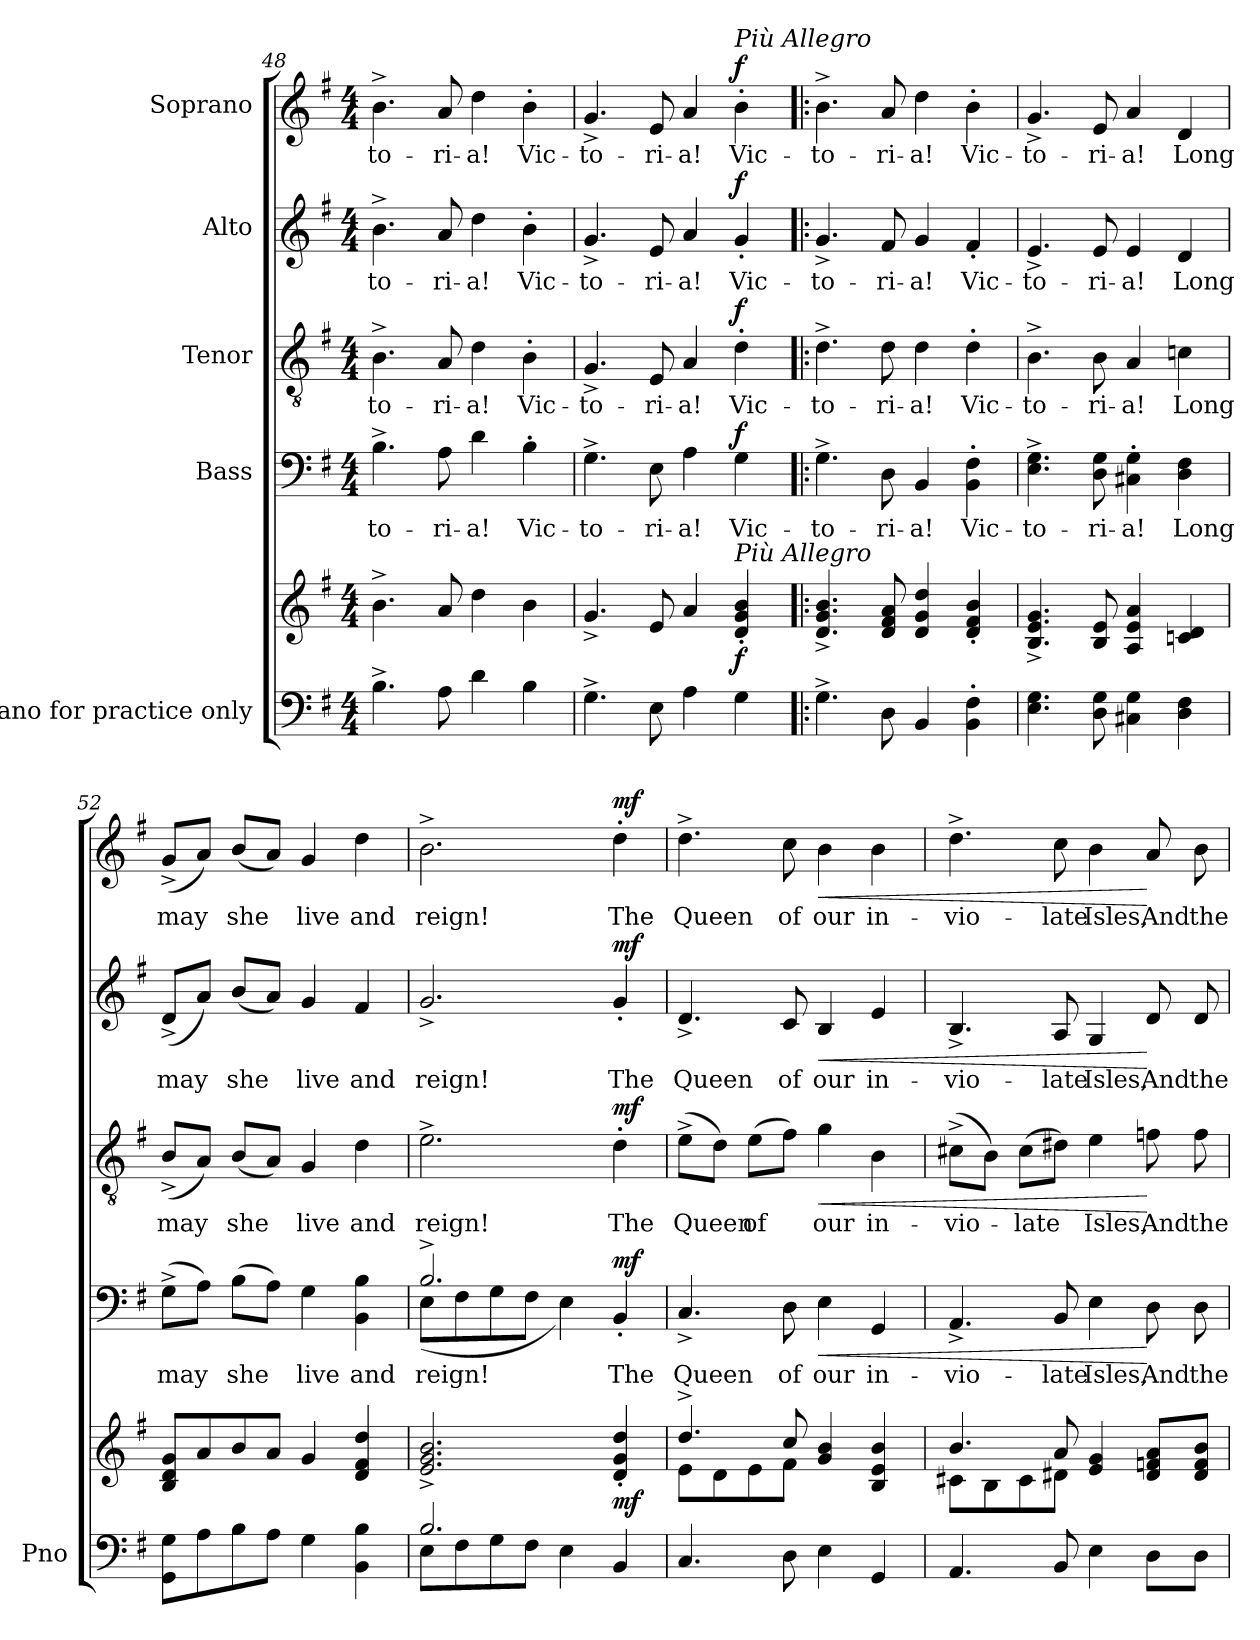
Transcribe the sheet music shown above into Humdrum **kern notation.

**kern	**kern	**dynam	**kern	**text	**dynam	**kern	**text	**dynam	**kern	**text	**dynam	**kern	**text	**dynam
*part5	*part5	*part5	*part4	*part4	*part4	*part3	*part3	*part3	*part2	*part2	*part2	*part1	*part1	*part1
*staff6	*staff5	*staff5/6	*staff4	*staff4	*staff4	*staff3	*staff3	*staff3	*staff2	*staff2	*staff2	*staff1	*staff1	*staff1
*I"Piano for practice only	*	*	*I"Bass	*	*	*I"Tenor	*	*	*I"Alto	*	*	*I"Soprano	*	*
*I'Pno	*	*	*	*	*	*	*	*	*	*	*	*	*	*
*clefF4	*clefG2	*	*clefF4	*	*	*clefGv2	*	*	*clefG2	*	*	*clefG2	*	*
*k[f#]	*k[f#]	*	*k[f#]	*	*	*k[f#]	*	*	*k[f#]	*	*	*k[f#]	*	*
*M4/4	*M4/4	*	*M4/4	*	*	*M4/4	*	*	*M4/4	*	*	*M4/4	*	*
=48	=48	=48	=48	=48	=48	=48	=48	=48	=48	=48	=48	=48	=48	=48
4.B^\	4.b^\	.	4.B^\	-to-	.	4.B^\	-to-	.	4.b^\	-to-	.	4.b^\	-to-	.
8A\	8a/	.	8A\	-ri-	.	8A/	-ri-	.	8a/	-ri-	.	8a/	-ri-	.
4d\	4dd\	.	4d\	-a!	.	4d\	-a!	.	4dd\	-a!	.	4dd\	-a!	.
4B\	4b\	.	4B'\	Vic-	.	4B'\	Vic-	.	4b'\	Vic-	.	4b'\	Vic-	.
=49	=49	=49	=49	=49	=49	=49	=49	=49	=49	=49	=49	=49	=49	=49
4.G^\	4.g^/	.	4.G^\	-to-	.	4.G^/	-to-	.	4.g^/	-to-	.	4.g^/	-to-	.
8E\	8e/	.	8E\	-ri-	.	8E/	-ri-	.	8e/	-ri-	.	8e/	-ri-	.
4A\	4a/	.	4A\	-a!	.	4A/	-a!	.	4a/	-a!	.	4a/	a!	.
!	!	!	!	!	!	!	!	!	!	!	!	!LO:TX:i:t=Più Allegro	!	!
!	!LO:TX:i:t=Più Allegro	!	!	!	!	!	!	!	!	!	!	!	!	!
!	!	!LO:DY:b	!	!	!LO:DY:a	!	!	!LO:DY:a	!	!	!LO:DY:a	!	!	!LO:DY:a
4G\	4d/' 4g/' 4b/'	f	4G\	Vic-	f	4d'\	Vic-	f	4g'/	Vic-	f	4b'\	Vic-	f
=50!|:	=50!|:	=50!|:	=50!|:	=50!|:	=50!|:	=50!|:	=50!|:	=50!|:	=50!|:	=50!|:	=50!|:	=50!|:	=50!|:	=50!|:
4.G^\	4.d/^> 4.g/^> 4.b/^>	.	4.G^\	-to-	.	4.d^\	-to-	.	4.g^>/	-to-	.	4.b^\	-to-	.
8D\	8d/ 8f#/ 8a/	.	8D\	-ri-	.	8d\	-ri-	.	8f#/	-ri-	.	8a/	-ri-	.
4BB/	4d/ 4g/ 4dd/	.	4BB/	-a!	.	4d\	-a!	.	4g/	-a!	.	4dd\	-a!	.
4BB\' 4F#\'	4d/' 4f#/' 4b/'	.	4BB\' 4F#\'	Vic-	.	4d'\	Vic-	.	4f#'/	Vic-	.	4b'\	Vic-	.
=51	=51	=51	=51	=51	=51	=51	=51	=51	=51	=51	=51	=51	=51	=51
4.E\ 4.G\	4.B/^> 4.e/^> 4.g/^>	.	4.E\^ 4.G\^	-to-	.	4.B^\	-to-	.	4.e^>/	-to-	.	4.g^>/	-to-	.
8D\ 8G\	8B/ 8e/	.	8D\ 8G\	-ri-	.	8B\	-ri-	.	8e/	-ri-	.	8e/	-ri-	.
4C#X\ 4G\	4A/ 4e/ 4a/	.	4C#X\' 4G\'	-a!	.	4A/	-a!	.	4e/	-a!	.	4a/	-a!	.
4D\ 4F#\	4cn/ 4d/	.	4D\ 4F#\	Long	.	4cn\	Long	.	4d/	Long	.	4d/	Long	.
=52	=52	=52	=52	=52	=52	=52	=52	=52	=52	=52	=52	=52	=52	=52
8GG\ 8G\L	8B/ 8d/ 8g/L	.	(8G^\L	may	.	(8B^>/L	may	.	(8d^>/L	may	.	(8g^/L	may	.
8A\	8a/	.	8A\J)	.	.	8A/J)	.	.	8a/J)	.	.	8a/J)	.	.
8B\	8b/	.	(8B\L	she	.	(8B/L	she	.	(8b/L	she	.	(8b/L	she	.
8A\J	8a/J	.	8A\J)	.	.	8A/J)	.	.	8a/J)	.	.	8a/J)	.	.
4G\	4g/	.	4G\	live	.	4G/	live	.	4g/	live	.	4g/	live	.
4BB\ 4B\	4d/ 4f#/ 4dd/	.	4BB\ 4B\	and	.	4d\	and	.	4f#/	and	.	4dd\	and	.
=53	=53	=53	=53	=53	=53	=53	=53	=53	=53	=53	=53	=53	=53	=53
*^	*	*	*^	*	*	*	*	*	*	*	*	*	*	*
2.B/	8E\L	2.e/^> 2.g/^> 2.b/^>	.	2.B^/	(8E\L	reign!	.	2.e^\	reign!	.	2.g^>/	reign!	.	2.b^\	reign!	.
.	8F#\	.	.	.	8F#\	.	.	.	.	.	.	.	.	.	.	.
.	8G\	.	.	.	8G\	.	.	.	.	.	.	.	.	.	.	.
.	8F#\J	.	.	.	8F#\J	.	.	.	.	.	.	.	.	.	.	.
.	4E\	.	.	.	4E\)	.	.	.	.	.	.	.	.	.	.	.
!	!	!	!LO:DY:b	!	!	!	!LO:DY:a	!	!	!LO:DY:a	!	!	!LO:DY:a	!	!	!LO:DY:a
4BB/	4ryy	4d/' 4g/' 4dd/'	mf	4BB'/	4ryy	The	mf	4d'\	The	mf	4g'/	The	mf	4dd'\	The	mf
*v	*v	*	*	*v	*v	*	*	*	*	*	*	*	*	*	*	*
=54	=54	=54	=54	=54	=54	=54	=54	=54	=54	=54	=54	=54	=54	=54
*	*^	*	*	*	*	*	*	*	*	*	*	*	*	*
4.C/	4.dd^/	8e\L	.	4.C^>/	Queen	.	(8e^\L	Queen	.	4.d^>/	Queen	.	4.dd^\	Queen	.
.	.	8d\	.	.	.	.	8d\J)	.	.	.	.	.	.	.	.
.	.	8e\	.	.	.	.	(8e\L	of	.	.	.	.	.	.	.
8D\	8cc/	8f#\J	.	8D\	of	.	8f#\J)	.	.	8c/	of	.	8cc\	of	.
!	!	!	!	!	!	!LO:HP:b	!	!	!LO:HP:b	!	!	!LO:HP:b	!	!	!LO:HP:b
4E\	4g/ 4b/	2ryy	.	4E\	our	<	4g\	our	<	4B/	our	<	4b\	our	<
4GG/	4B/ 4e/ 4b/	.	.	4GG/	in-	.	4B\	in-	.	4e/	in-	.	4b\	in-	.
=55	=55	=55	=55	=55	=55	=55	=55	=55	=55	=55	=55	=55	=55	=55	=55
4.AA/	4.b/	8c#X\L	.	4.AA^>/	-vio-	.	(8c#X^\L	-vio-	.	4.B^>/	-vio-	.	4.dd^\	-vio-	.
.	.	8B\	.	.	.	.	8B\J)	.	.	.	.	.	.	.	.
.	.	8c#\	.	.	.	.	(8c#\L	-late	.	.	.	.	.	.	.
8BB/	8a/	8d#X\J	.	8BB/	-late	.	8d#X\J)	.	.	8A/	late	.	8cc\	-late	.
4E\	4e/ 4g/	2ryy	.	4E\	Isles,	.	4e\	Isles,	.	4G/	Isles,	.	4b\	Isles,	.
8D\L	8d#/ 8fn/ 8a/L	.	.	8D\	And	[	8fn\	And	[	8d/	And	[	8a/	And	[
8D\J	8d#/ 8f/ 8b/J	.	.	8D\	the	.	8f\	the	.	8d/	the	.	8b\	the	.
*	*v	*v	*	*	*	*	*	*	*	*	*	*	*	*	*
=	=	=	=	=	=	=	=	=	=	=	=	=	=	=
*-	*-	*-	*-	*-	*-	*-	*-	*-	*-	*-	*-	*-	*-	*-
